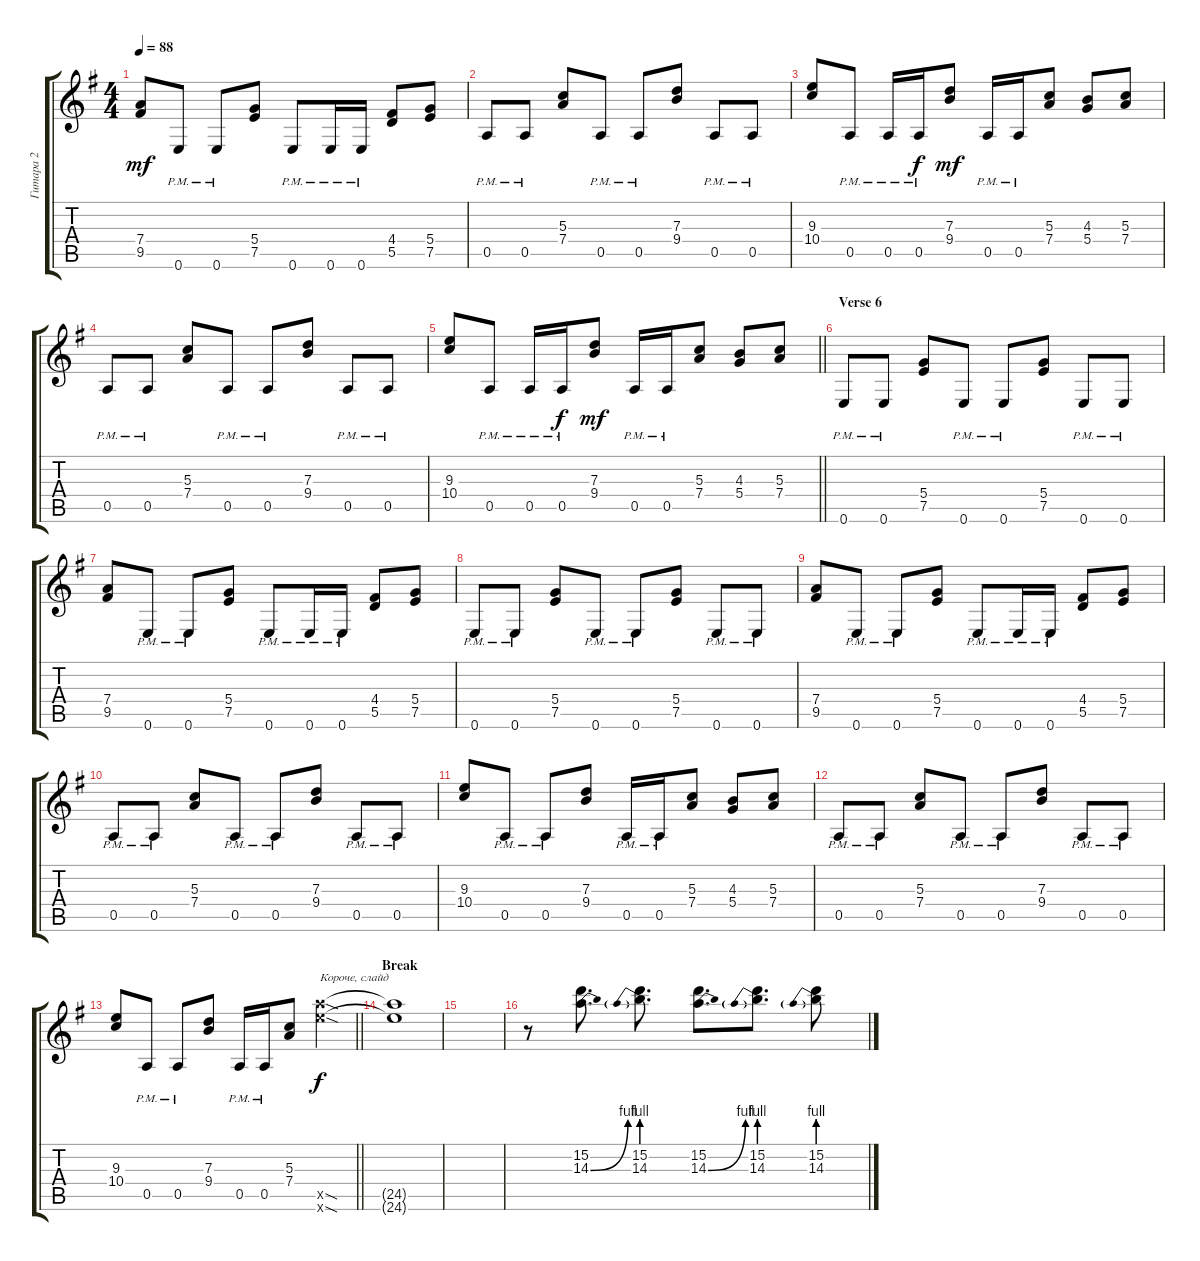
\track ("Гитара 2" "Гитара 2") {instrument distortionguitar}
\staff {score tabs}
\tuning (E4 B3 G3 D3 A2 E2) {hide}
\ts (4 4)
\tempo 88
\clef g2
\ks eminor
(7.4 9.5).8{dy mf} 0.6{pm}.8 0.6{pm}.8 (5.4 7.5).8 0.6{pm}.8 0.6{pm}.16 0.6{pm}.16 (4.4 5.5).8 (5.4 7.5).8 |
0.5{pm}.8 0.5{pm}.8 (5.3 7.4).8 0.5{pm}.8 0.5{pm}.8 (7.3 9.4).8 0.5{pm}.8 0.5{pm}.8 |
(9.3 10.4).8 0.5{pm}.8 0.5{pm}.16 0.5{pm}.16{dy f} (7.3 9.4).8{dy mf} 0.5{pm}.16 0.5{pm}.16 (5.3 7.4).8 (4.3 5.4).8 (5.3 7.4).8 |
0.5{pm}.8 0.5{pm}.8 (5.3 7.4).8 0.5{pm}.8 0.5{pm}.8 (7.3 9.4).8 0.5{pm}.8 0.5{pm}.8 |
\barLineRight lightlight
(9.3 10.4).8 0.5{pm}.8 0.5{pm}.16 0.5{pm}.16{dy f} (7.3 9.4).8{dy mf} 0.5{pm}.16 0.5{pm}.16 (5.3 7.4).8 (4.3 5.4).8 (5.3 7.4).8 |
\section ("" "Verse 6")
0.6{pm}.8 0.6{pm}.8 (5.4 7.5).8 0.6{pm}.8 0.6{pm}.8 (5.4 7.5).8 0.6{pm}.8 0.6{pm}.8 |
(7.4 9.5).8 0.6{pm}.8 0.6{pm}.8 (5.4 7.5).8 0.6{pm}.8 0.6{pm}.16 0.6{pm}.16 (4.4 5.5).8 (5.4 7.5).8 |
0.6{pm}.8 0.6{pm}.8 (5.4 7.5).8 0.6{pm}.8 0.6{pm}.8 (5.4 7.5).8 0.6{pm}.8 0.6{pm}.8 |
(7.4 9.5).8 0.6{pm}.8 0.6{pm}.8 (5.4 7.5).8 0.6{pm}.8 0.6{pm}.16 0.6{pm}.16 (4.4 5.5).8 (5.4 7.5).8 |
0.5{pm}.8 0.5{pm}.8 (5.3 7.4).8 0.5{pm}.8 0.5{pm}.8 (7.3 9.4).8 0.5{pm}.8 0.5{pm}.8 |
(9.3 10.4).8 0.5{pm}.8 0.5{pm}.8 (7.3 9.4).8 0.5{pm}.16 0.5{pm}.16 (5.3 7.4).8 (4.3 5.4).8 (5.3 7.4).8 |
0.5{pm}.8 0.5{pm}.8 (5.3 7.4).8 0.5{pm}.8 0.5{pm}.8 (7.3 9.4).8 0.5{pm}.8 0.5{pm}.8 |
\barLineRight lightlight
(9.3 10.4).8 0.5{pm}.8 0.5{pm}.8 (7.3 9.4).8 0.5{pm}.16 0.5{pm}.16 (5.3 7.4).8 (24.5{sod x} 24.6{sod x}).4{txt "Короче, слайд" dy f} |
\section ("" "Break")
(24.5{t} 24.6{t}).1 |
|
r.8 (15.2 14.3{be (bend 0 0 60 4)}).8{d} (15.2 14.3{be (prebend 0 4 60 4)}).8{d} (15.2 14.3{be (bend 0 0 60 4)}).8{d} (15.2 14.3{be (prebend 0 4 60 4)}).8{d} (15.2 14.3{be (prebend 0 4 60 4)}).8
